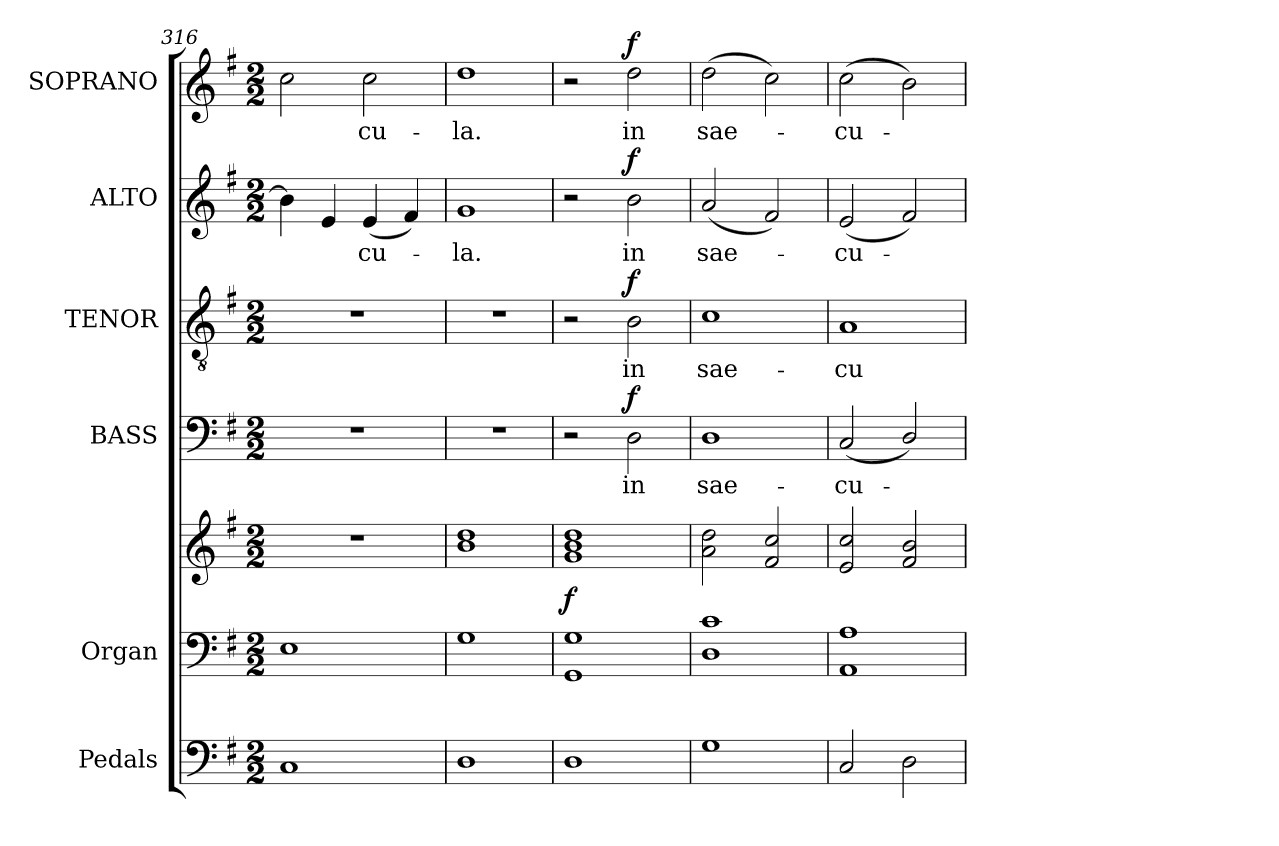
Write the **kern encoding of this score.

**kern	**kern	**kern	**dynam	**kern	**text	**dynam	**kern	**text	**dynam	**kern	**text	**dynam	**kern	**text	**dynam
*part6	*part5	*part5	*part5	*part4	*part4	*part4	*part3	*part3	*part3	*part2	*part2	*part2	*part1	*part1	*part1
*staff7	*staff6	*staff5	*staff5/6	*staff4	*staff4	*staff4	*staff3	*staff3	*staff3	*staff2	*staff2	*staff2	*staff1	*staff1	*staff1
*I"Pedals	*I"Organ	*	*	*I"BASS	*	*	*I"TENOR	*	*	*I"ALTO	*	*	*I"SOPRANO	*	*
*I'Ped.	*I'Org.	*	*	*I'B.	*	*	*I'T.	*	*	*I'A.	*	*	*I'S.	*	*
*clefF4	*clefF4	*clefG2	*	*clefF4	*	*	*clefGv2	*	*	*clefG2	*	*	*clefG2	*	*
*	*	*	*	*	*	*	*ITrd7c12	*	*	*	*	*	*	*	*
*k[f#]	*k[f#]	*k[f#]	*	*k[f#]	*	*	*k[f#]	*	*	*k[f#]	*	*	*k[f#]	*	*
*G:	*G:	*G:	*	*G:	*	*	*G:	*	*	*G:	*	*	*G:	*	*
*M2/2	*M2/2	*M2/2	*	*M2/2	*	*	*M2/2	*	*	*M2/2	*	*	*M2/2	*	*
=316	=316	=316	=316	=316	=316	=316	=316	=316	=316	=316	=316	=316	=316	=316	=316
1Ci	1Ei	1r	.	1r	.	.	1r	.	.	4bi\]	.	.	2cci\	.	.
.	.	.	.	.	.	.	.	.	.	4ei/	.	.	.	.	.
!	!	!	!	!	!	!	!	!	!	!	!LO:LY:b:color=#000000	!	!	!	!
!	!	!	!	!	!	!	!	!	!	!	!	!	!	!LO:LY:b:color=#000000	!
.	.	.	.	.	.	.	.	.	.	(4ei/	-cu-	.	2cci\	-cu-	.
.	.	.	.	.	.	.	.	.	.	4f#i/)	.	.	.	.	.
=317	=317	=317	=317	=317	=317	=317	=317	=317	=317	=317	=317	=317	=317	=317	=317
!	!	!	!	!	!	!	!	!	!	!	!LO:LY:b:color=#000000	!	!	!	!
!	!	!	!	!	!	!	!	!	!	!	!	!	!	!LO:LY:b:color=#000000	!
1Di	1Gi	1bi 1ddi	.	1r	.	.	1r	.	.	1gi	-la.	.	1ddi	-la.	.
=318	=318	=318	=318	=318	=318	=318	=318	=318	=318	=318	=318	=318	=318	=318	=318
1Di	1GGi 1Gi	1gi 1bi 1ddi	f	2r	.	.	2r	.	.	2r	.	.	2r	.	.
!	!	!	!	!	!LO:LY:b:color=#000000	!	!	!	!	!	!	!	!	!	!
!	!	!	!	!	!	!	!	!LO:LY:b:color=#000000	!	!	!	!	!	!	!
!	!	!	!	!	!	!	!	!	!	!	!LO:LY:b:color=#000000	!	!	!	!
!	!	!	!	!	!	!	!	!	!	!	!	!	!	!LO:LY:b:color=#000000	!
.	.	.	.	2Di\	in	f	2BBi\	in	f	2bi\	in	f	2ddi\	in	f
=319	=319	=319	=319	=319	=319	=319	=319	=319	=319	=319	=319	=319	=319	=319	=319
!	!	!	!	!	!LO:LY:b:color=#000000	!	!	!	!	!	!	!	!	!	!
!	!	!	!	!	!	!	!	!LO:LY:b:color=#000000	!	!	!	!	!	!	!
!	!	!	!	!	!	!	!	!	!	!	!LO:LY:b:color=#000000	!	!	!	!
!	!	!	!	!	!	!	!	!	!	!	!	!	!	!LO:LY:b:color=#000000	!
1Gi	1Di 1ci	2ai\ 2ddi	.	1Di	sae-	.	1Ci	sae-	.	(2ai/	sae-	.	(2ddi\	sae-	.
.	.	2f#i/ 2cci	.	.	.	.	.	.	.	2f#i/)	.	.	2cci\)	.	.
!!LO:PB:g=z
=320	=320	=320	=320	=320	=320	=320	=320	=320	=320	=320	=320	=320	=320	=320	=320
!	!	!	!	!	!LO:LY:b:color=#000000	!	!	!	!	!	!	!	!	!	!
!	!	!	!	!	!	!	!	!LO:LY:b:color=#000000	!	!	!	!	!	!	!
!	!	!	!	!	!	!	!	!	!	!	!LO:LY:b:color=#000000	!	!	!	!
!	!	!	!	!	!	!	!	!	!	!	!	!	!	!LO:LY:b:color=#000000	!
2Ci/	1AAi 1Ai	2ei/ 2cci	.	(2Ci/	-cu-	.	1AAi	-cu-	.	(2ei/	-cu-	.	(2cci\	-cu-	.
2Di\	.	2f#i/ 2bi	.	2Di/)	.	.	.	.	.	2f#i/)	.	.	2bi\)	.	.
=	=	=	=	=	=	=	=	=	=	=	=	=	=	=	=
*-	*-	*-	*-	*-	*-	*-	*-	*-	*-	*-	*-	*-	*-	*-	*-
